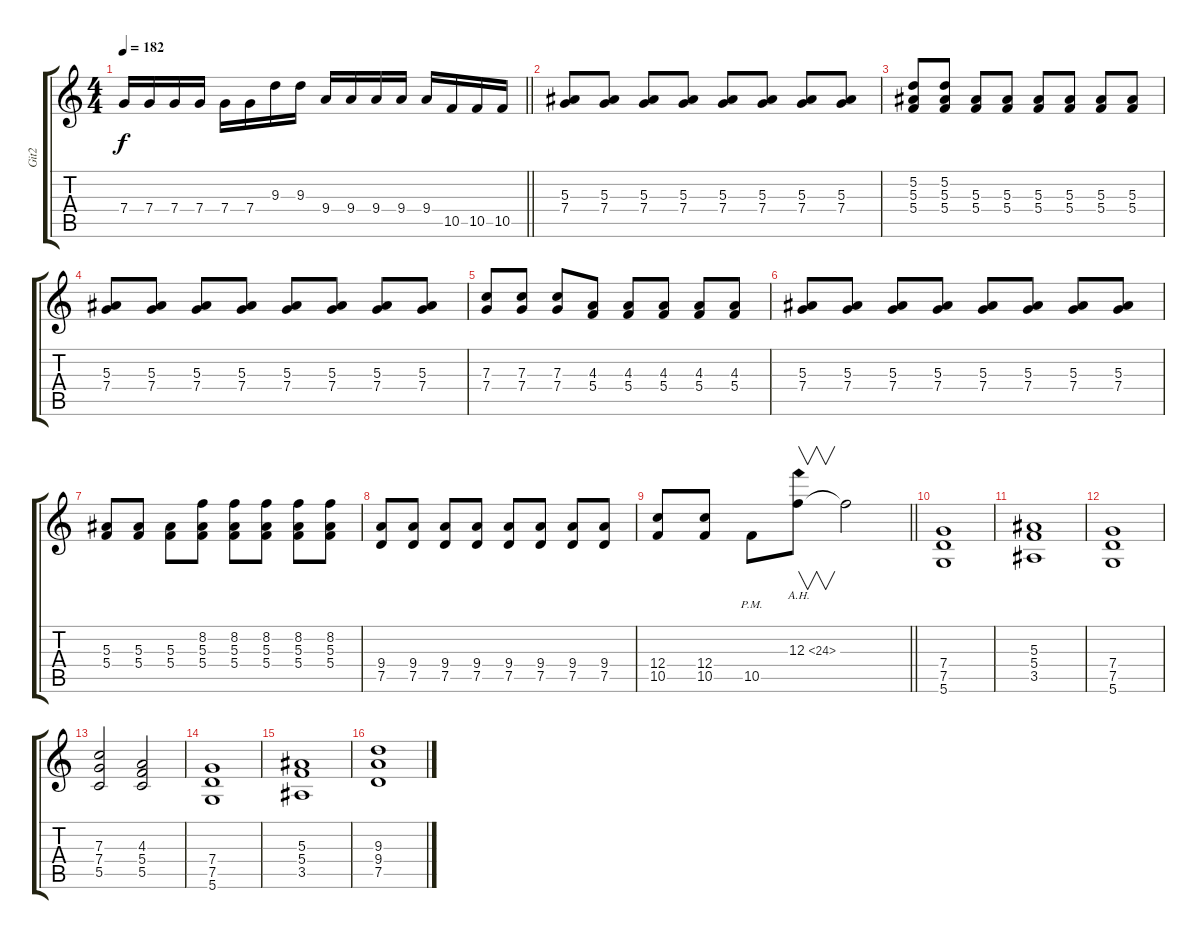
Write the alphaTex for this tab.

\track ("Git2" "Git2") {instrument distortionguitar}
\staff {score tabs}
\tuning (D4 A3 F3 C3 G2 D2) {hide}
\ts (4 4)
\tempo 182
\clef g2
\barLineRight lightlight
\ks c
7.4.16{dy f} 7.4.16 7.4.16 7.4.16 7.4.16 7.4.16 9.3.16 9.3.16 9.4.16 9.4.16 9.4.16 9.4.16 9.4.16 10.5.16 10.5.16 10.5.16 |
(5.3 7.4).8 (5.3 7.4).8 (5.3 7.4).8 (5.3 7.4).8 (5.3 7.4).8 (5.3 7.4).8 (5.3 7.4).8 (5.3 7.4).8 |
(5.2 5.3 5.4).8 (5.2 5.3 5.4).8 (5.3 5.4).8 (5.3 5.4).8 (5.3 5.4).8 (5.3 5.4).8 (5.3 5.4).8 (5.3 5.4).8 |
(5.3 7.4).8 (5.3 7.4).8 (5.3 7.4).8 (5.3 7.4).8 (5.3 7.4).8 (5.3 7.4).8 (5.3 7.4).8 (5.3 7.4).8 |
(7.3 7.4).8 (7.3 7.4).8 (7.3 7.4).8 (4.3 5.4).8 (4.3 5.4).8 (4.3 5.4).8 (4.3 5.4).8 (4.3 5.4).8 |
(5.3 7.4).8 (5.3 7.4).8 (5.3 7.4).8 (5.3 7.4).8 (5.3 7.4).8 (5.3 7.4).8 (5.3 7.4).8 (5.3 7.4).8 |
(5.3 5.4).8 (5.3 5.4).8 (5.3 5.4).8 (8.2 5.3 5.4).8 (8.2 5.3 5.4).8 (8.2 5.3 5.4).8 (8.2 5.3 5.4).8 (8.2 5.3 5.4).8 |
(9.4 7.5).8 (9.4 7.5).8 (9.4 7.5).8 (9.4 7.5).8 (9.4 7.5).8 (9.4 7.5).8 (9.4 7.5).8 (9.4 7.5).8 |
\barLineRight lightlight
(12.4 10.5).8 (12.4 10.5).8 10.5{pm}.8 12.3{ah 12}.8{v} 12.3{t}.2 |
(7.4 7.5 5.6).1 |
(5.3 5.4 3.5).1 |
(7.4 7.5 5.6).1 |
(7.3 7.4 5.5).2 (4.3 5.4 5.5).2 |
(7.4 7.5 5.6).1 |
(5.3 5.4 3.5).1 |
(9.3 9.4 7.5).1
